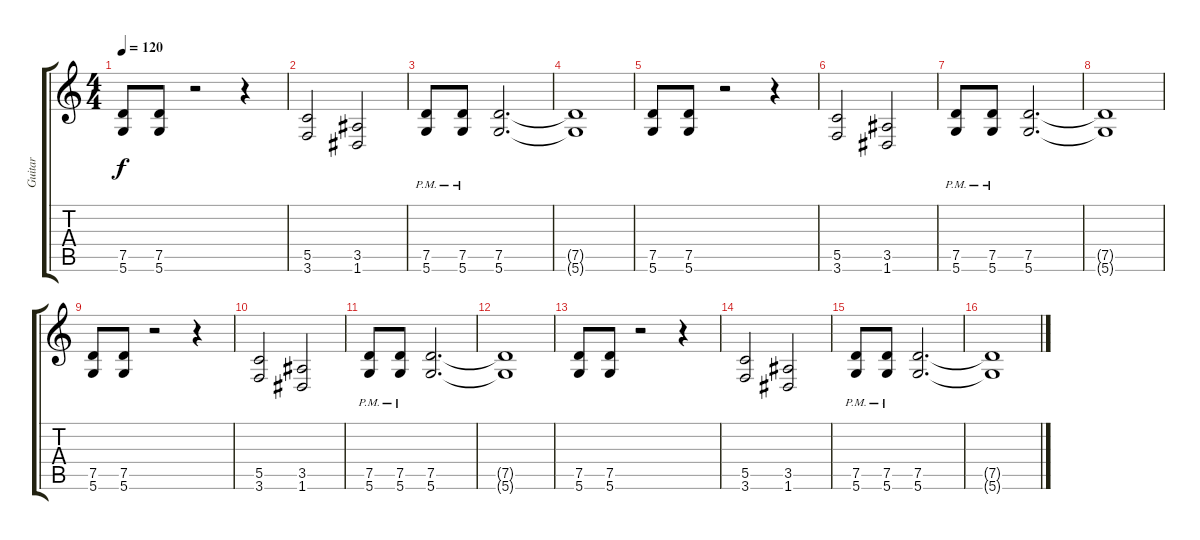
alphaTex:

\track ("Guitar" "Guitar") {instrument distortionguitar}
\staff {score tabs}
\tuning (D4 A3 F3 C3 G2 D2) {hide}
\ts (4 4)
\section ("" "")
\tempo 120
\clef g2
\ks c
(7.5 5.6).8{dy f} (7.5 5.6).8 r.2 r.4 |
(5.5 3.6).2 (3.5 1.6).2 |
(7.5{pm} 5.6{pm}).8 (7.5{pm} 5.6{pm}).8 (7.5 5.6).2{d} |
(7.5{t} 5.6{t}).1 |
(7.5 5.6).8 (7.5 5.6).8 r.2 r.4 |
(5.5 3.6).2 (3.5 1.6).2 |
(7.5{pm} 5.6{pm}).8 (7.5{pm} 5.6{pm}).8 (7.5 5.6).2{d} |
(7.5{t} 5.6{t}).1 |
(7.5 5.6).8 (7.5 5.6).8 r.2 r.4 |
(5.5 3.6).2 (3.5 1.6).2 |
(7.5{pm} 5.6{pm}).8 (7.5{pm} 5.6{pm}).8 (7.5 5.6).2{d} |
(7.5{t} 5.6{t}).1 |
(7.5 5.6).8 (7.5 5.6).8 r.2 r.4 |
(5.5 3.6).2 (3.5 1.6).2 |
(7.5{pm} 5.6{pm}).8 (7.5{pm} 5.6{pm}).8 (7.5 5.6).2{d} |
(7.5{t} 5.6{t}).1
